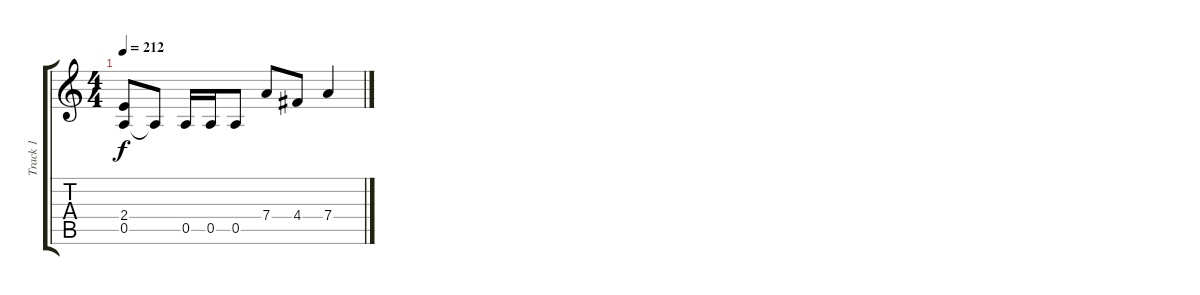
\track ("Track 1" "Track 1") {instrument distortionguitar}
\staff {score tabs}
\tuning (E4 B3 G3 D3 A2 E2) {hide}
\ts (4 4)
\tempo 212
\clef g2
\ks c
(2.4 0.5).8{dy f} 0.5{t}.8 0.5.16 0.5.16 0.5.8 7.4.8 4.4.8 7.4.4
